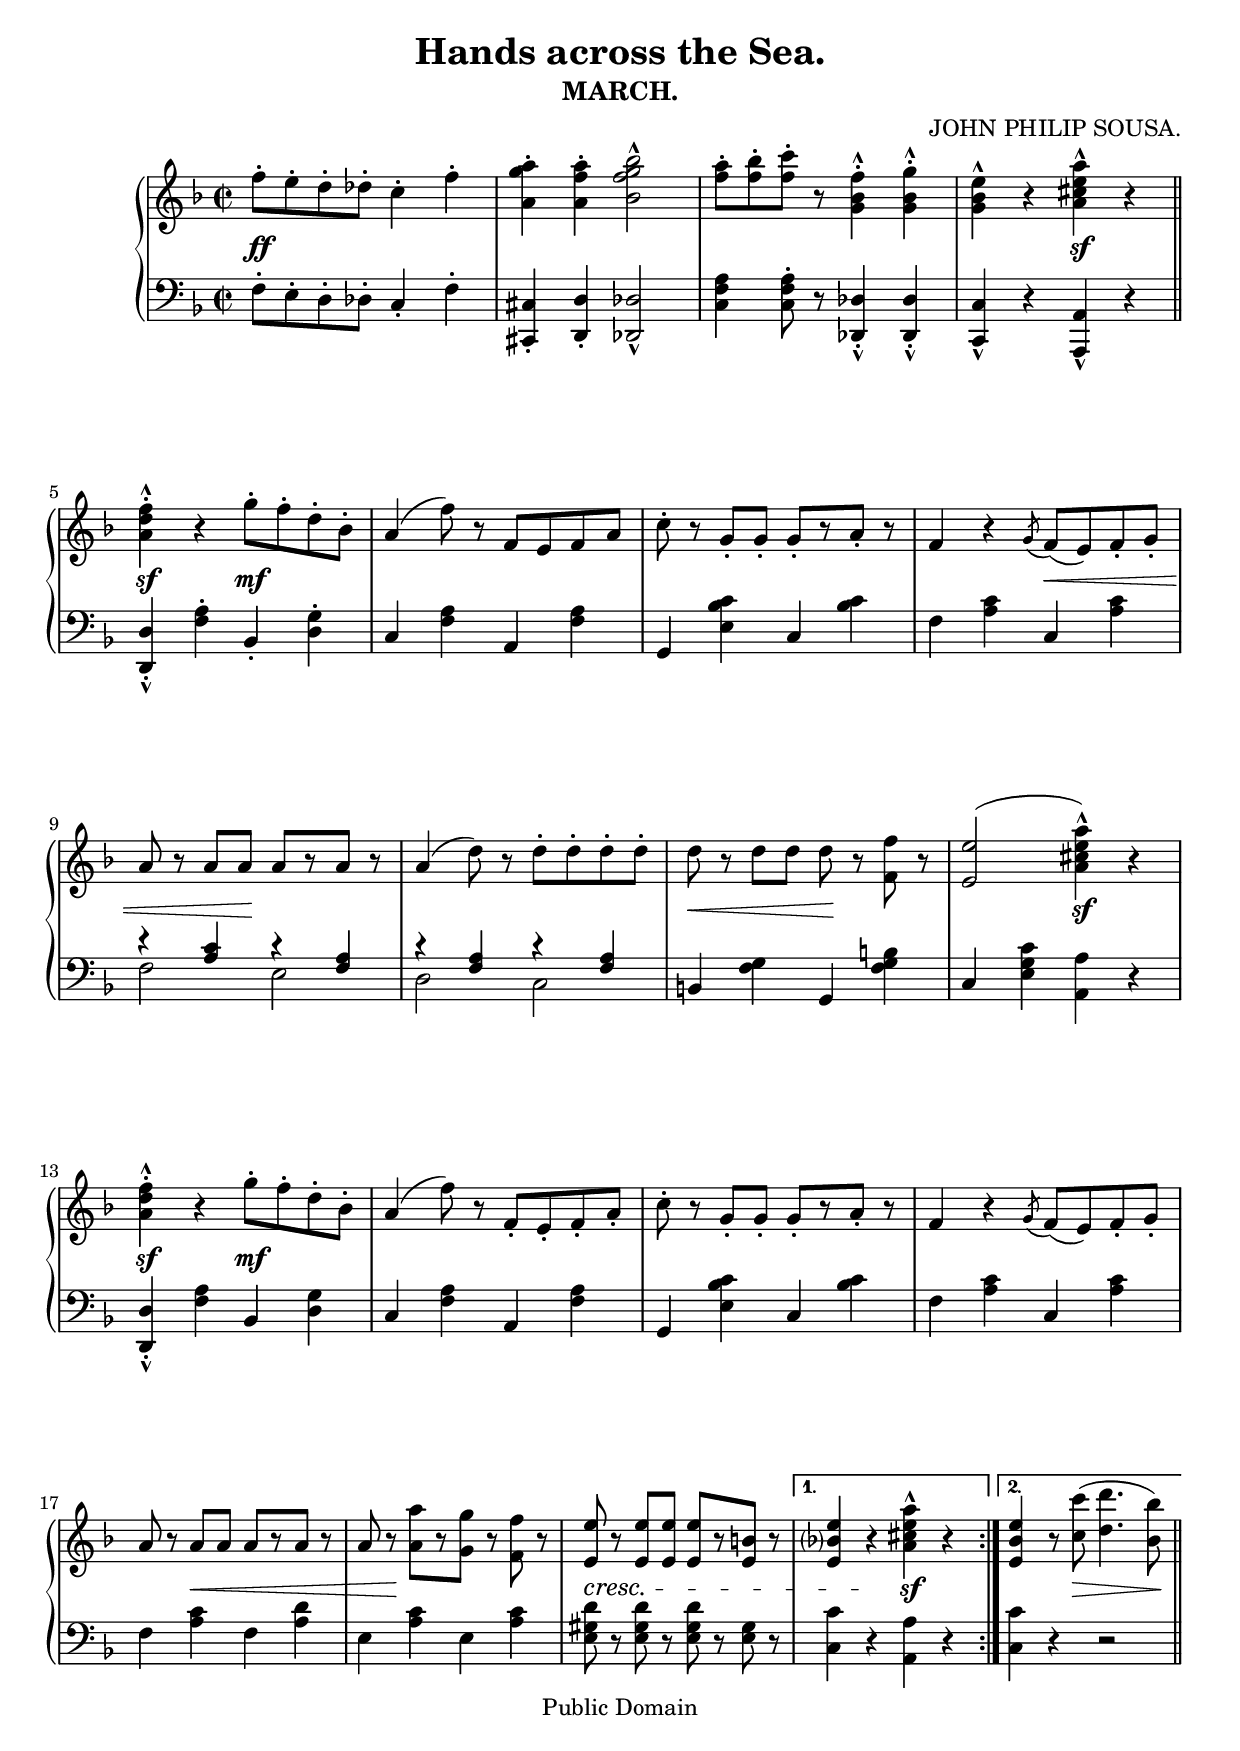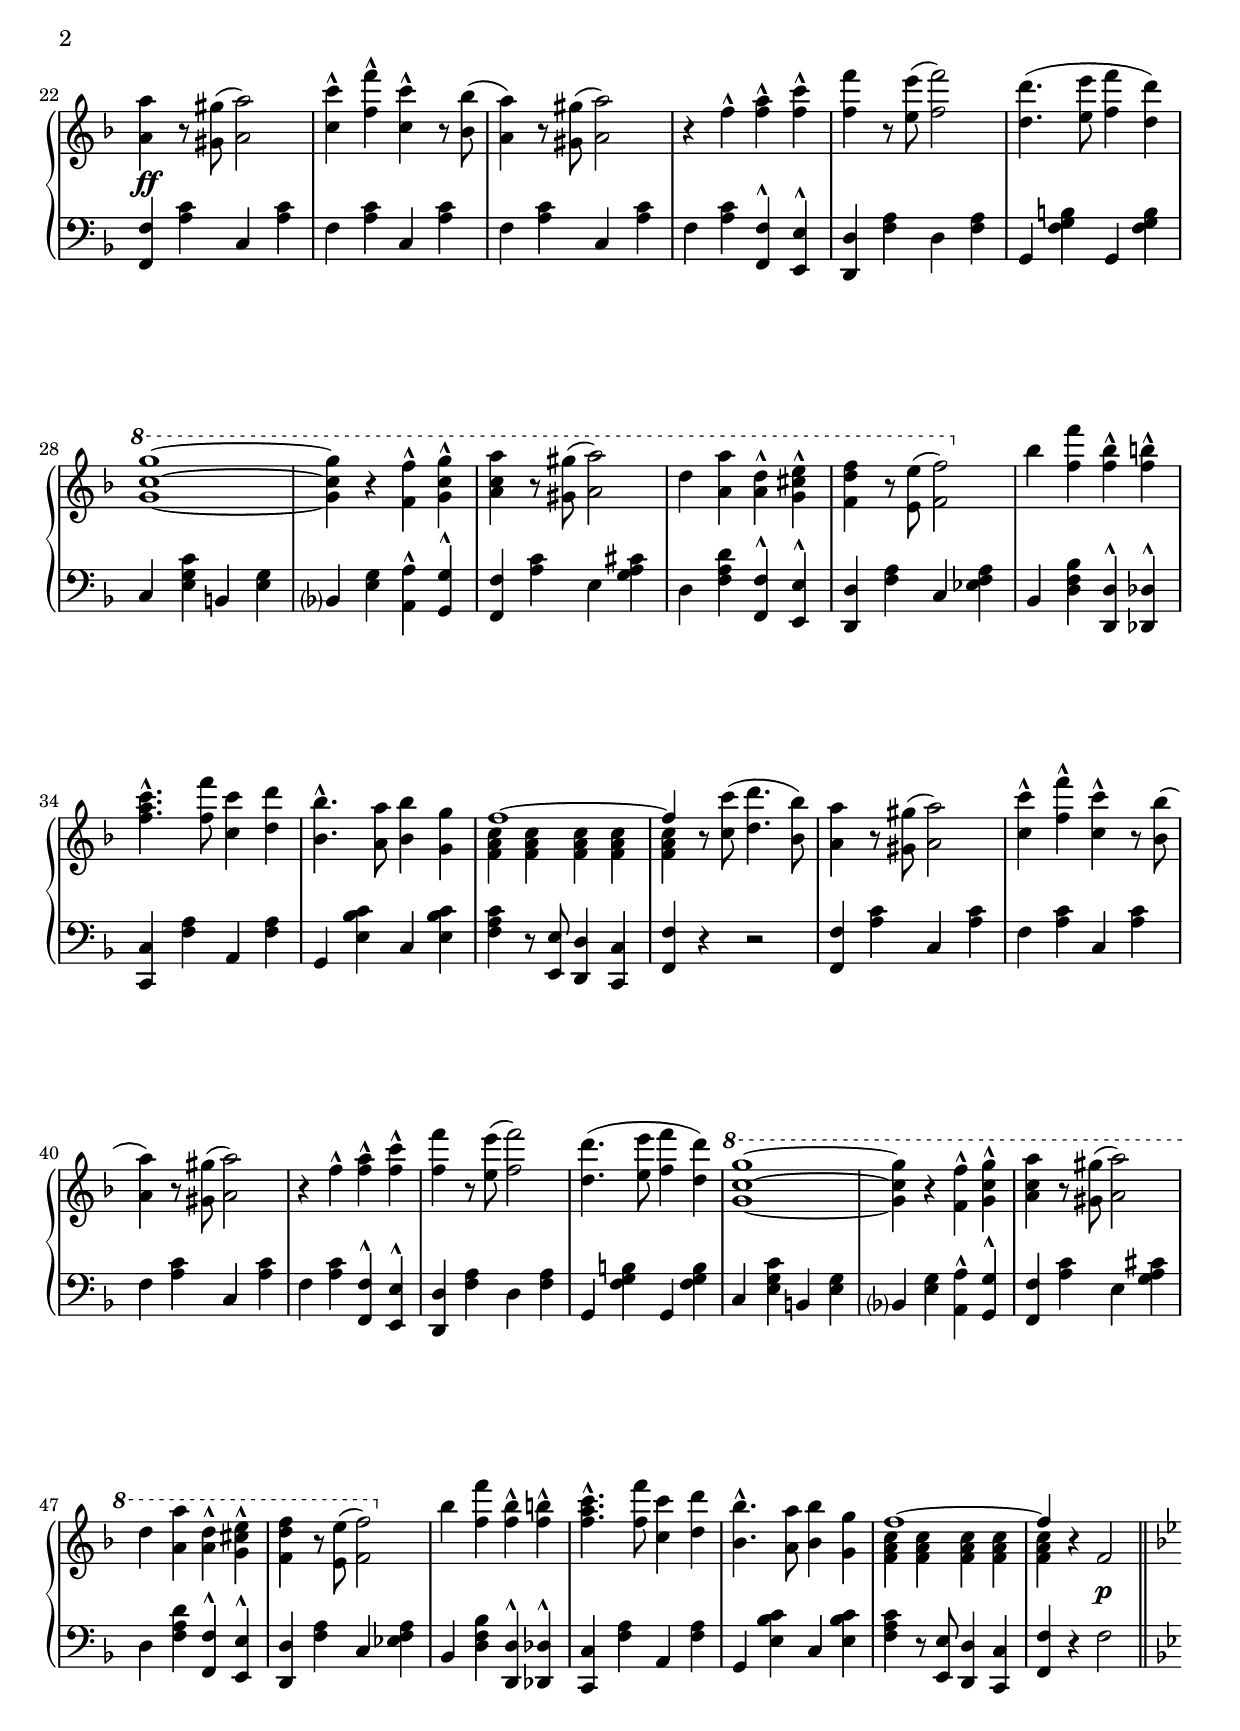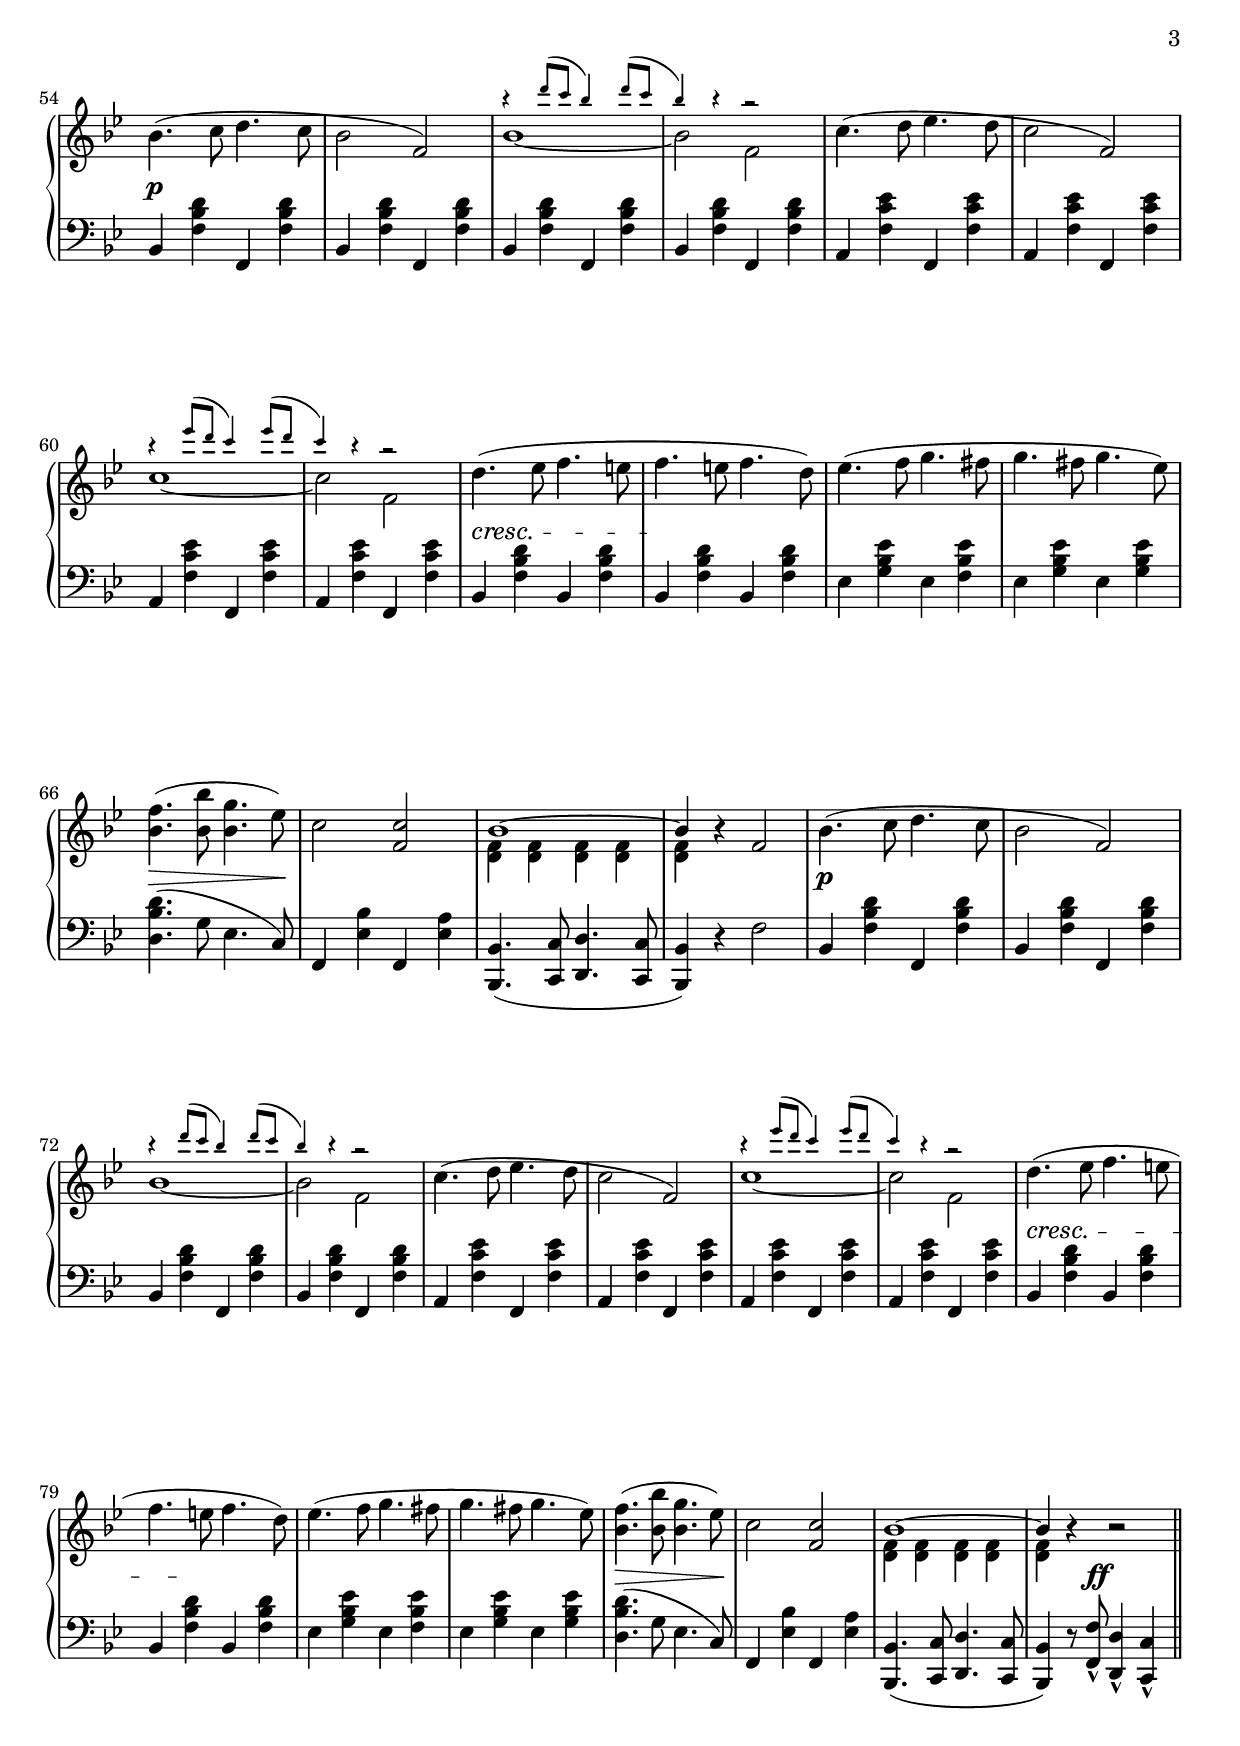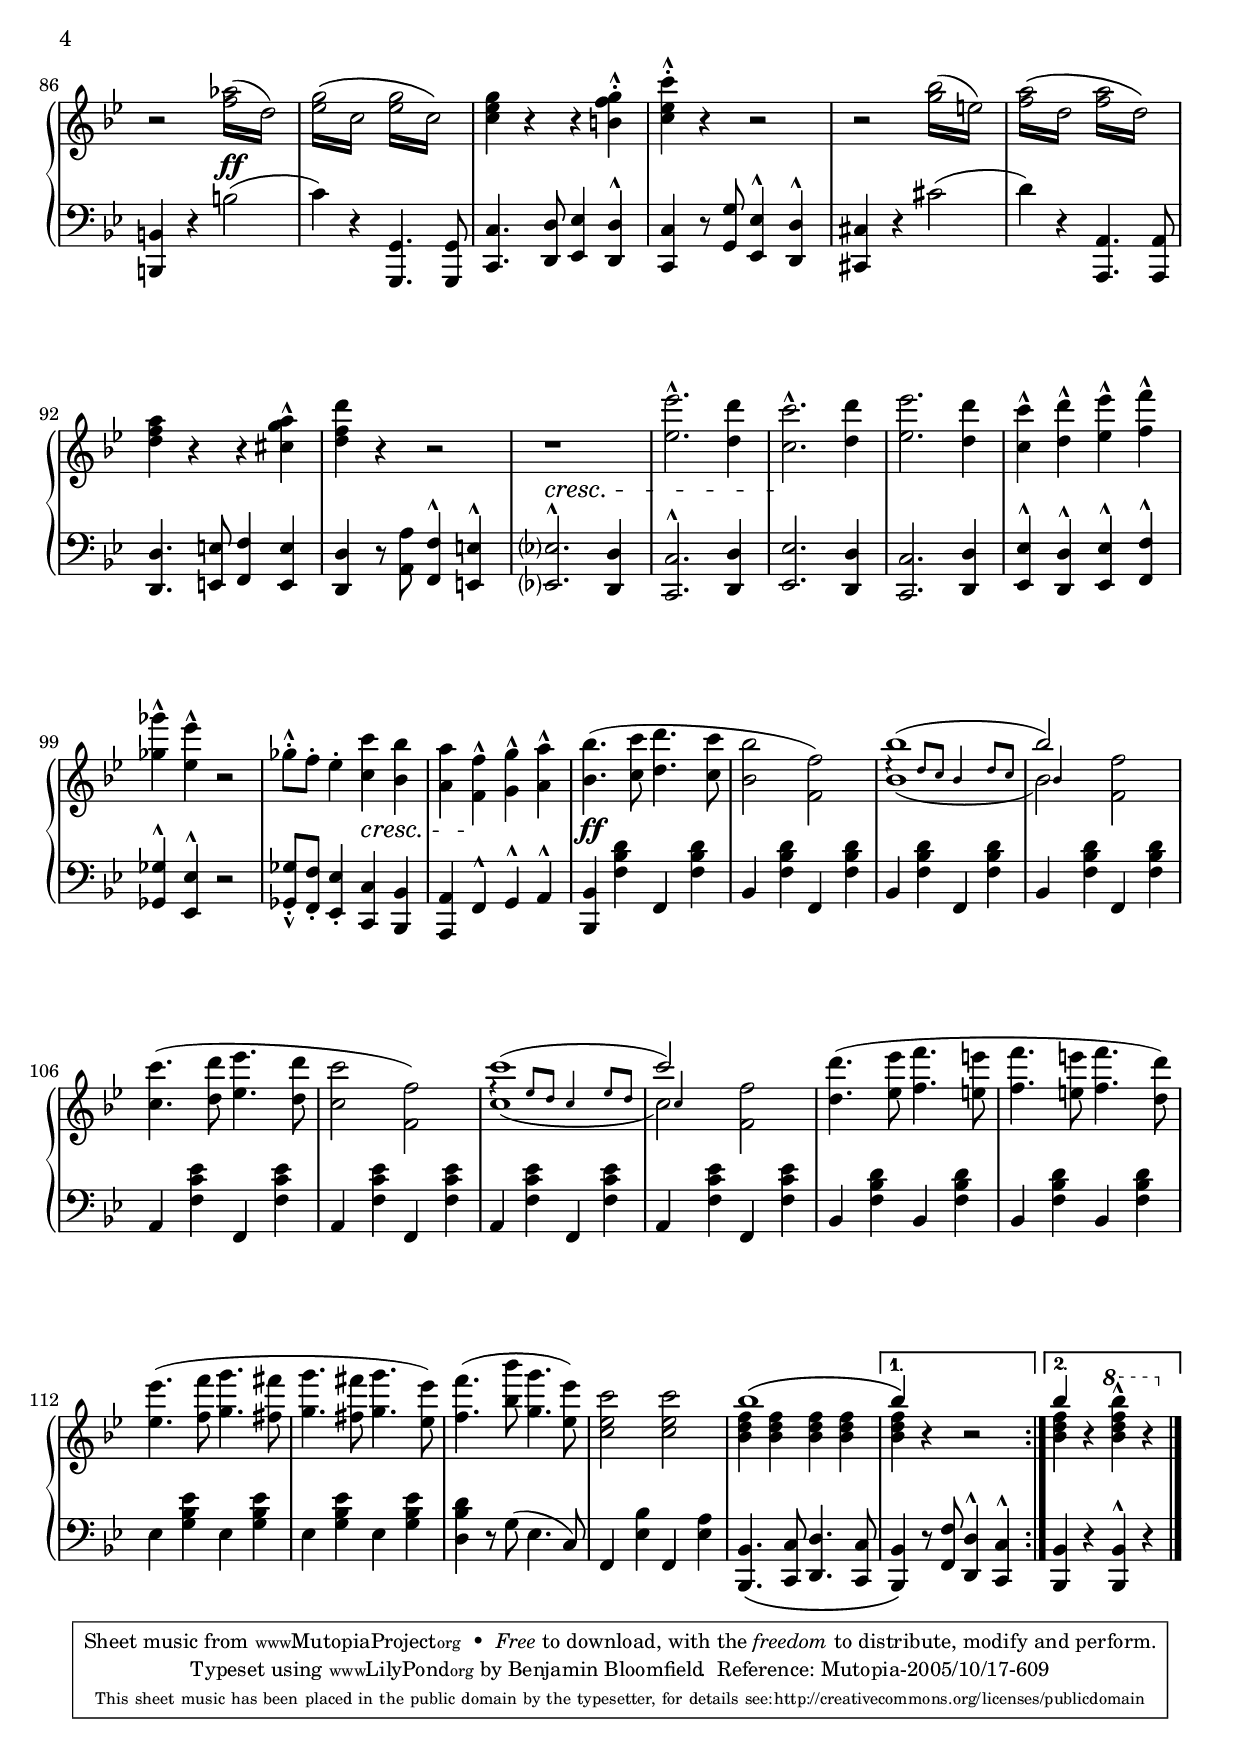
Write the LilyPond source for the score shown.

\version "2.6.0"
\include "english.ly"
\header {
	title="Hands across the Sea."
	subtitle="MARCH."
	composer="JOHN PHILIP SOUSA."

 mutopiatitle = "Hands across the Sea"
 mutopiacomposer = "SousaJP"
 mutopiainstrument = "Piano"
 date = "1899/Mar"
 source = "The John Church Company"
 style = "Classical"
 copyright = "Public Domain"
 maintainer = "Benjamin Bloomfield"
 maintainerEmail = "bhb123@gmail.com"
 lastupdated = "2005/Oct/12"
 
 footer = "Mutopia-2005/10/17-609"
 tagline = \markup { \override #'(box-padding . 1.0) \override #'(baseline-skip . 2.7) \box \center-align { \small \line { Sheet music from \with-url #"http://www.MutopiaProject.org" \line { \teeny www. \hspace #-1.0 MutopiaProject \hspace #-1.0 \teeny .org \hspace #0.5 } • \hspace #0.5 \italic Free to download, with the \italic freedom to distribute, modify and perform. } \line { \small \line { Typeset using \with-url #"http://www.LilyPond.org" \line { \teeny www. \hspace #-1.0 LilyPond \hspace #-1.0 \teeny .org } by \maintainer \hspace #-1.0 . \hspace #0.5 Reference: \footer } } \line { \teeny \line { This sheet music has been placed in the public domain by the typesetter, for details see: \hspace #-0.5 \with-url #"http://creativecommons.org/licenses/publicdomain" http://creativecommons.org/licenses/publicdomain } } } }
}

\paper {
	betweensystempadding = #0
	raggedlastbottom=##f
}

     upper = \relative c'' {
       \clef treble
       \key f \major
       \time 2/2

	f8-.[ e-. d-. df-.] c4-. f-. | <a g a,>-. <a f a,>-. <bf g f bf,>2-^ |
	<f a>8-.[ <f bf>-. <f c'>-.] r <f bf, g>4-.-^ <g bf, g>-.-^ | <e bf g>-^ r <a e cs a>-^ r \bar "||"

	\break

\repeat volta 2
{
	<f d a>4-.-^ r g8-.[ f-. d-. bf-.] | a4^( f'8) r f,[ e f a] | c-. r g-.[ g-.] g-.[ r a-.] r |
	f4 r \acciaccatura g8 f8[_( e) f-. g-.]

	\break

	a8 r a[ a] a[ r a] r | a4^( d8) r d-.[ d-. d-. d-.] | d r d[ d] d r <f f,> r | <e e,>2^( <a e cs a>4^^) r

	\break

	<f d a>-.-^ r g8-.[ f-. d-. bf-.] | a4^( f'8) r f,-.[ e-. f-. a-.] c-. r g-.[ g-.] g-.[ r a-.] r |
	f4 r \acciaccatura g8 f8[_( e) f-. g-.]

	\break

	a8 r a[ a] a[ r a] r | a r <a a'>[ r <g g'>] r <f f'> r | <e e'> r <e e'>[ <e e'>] <e e'>[ r <e b'>] r
}
\alternative
{
	{
		<e bf'? e>4 r <a cs e a>-^ r
	}

	{
		<e bf' e>4 r8 <c' c'>^(  <d d'>4. <bf bf'>8)
	}
}
	\bar "||"
	\break
% begin page 2

	<a' a,>4 r8 <gs gs,>8^( <a a,>2) | <c c,>4-^ <f f,>-^ <c c,>-^ r8 <bf bf,>^( |
	<a a,>4) r8 <gs gs,>8^( <a a,>2) | r4 f4-^ <f a>-^ <f c'>-^ |
	<f f'> r8 <e e'>8^( <f f'>2) | <d d'>4.^( <e e'>8 <f f'>4 <d d'>)

	\break

	#(set-octavation 1)
	<g c g'>1~ | <g c g'>4 r <f f'>-^ <g c g'>-^ | <a c a'> r8 <gs gs'>8^( <a a'>2) |
	d4 <a a'> <a d>-^ <g cs e>-^ | <f d' f> r8 \stemDown <e e'>8^( <f f'>2) | \stemNeutral
	#(set-octavation 0)
	bf4 <f f'> <f bf>-^ <f b>-^

	\break

	<f a c>4.-^ <f f'>8 <c c'>4 <d d'> | <bf bf'>4.-^ <a a'>8 <bf bf'>4 <g g'> |
	<< \stemUp { f'1~ | f4} \\
	 \stemDown { <c a f>4 <c a f> <c a f> <c a f> | <c a f>} >> r8 <c c'>8^( <d d'>4. <bf bf'>8) |
	<a a'>4 r8 <gs gs'>^( <a a'>2) | <c c'>4-^ <f f'>-^ <c c'>-^ r8 <bf bf'>^(

	\break

	<a a'>4) r8 <gs gs'>^( <a a'>2) | r4 f'-^ <f a>-^ <f c'>-^ | <f f'> r8 <e e'>^( <f f'>2) |
	<d d'>4.^( <e e'>8 <f f'>4 <d d'>) |
	#(set-octavation 1)
	<g c g'>1~ | <g c g'>4 r <f f'>-^ <g c g'>-^ | <a c a'> r8 <gs gs'>^( <a a'>2)

	\break

	d4 <a a'> <a d>-^ <g cs e>-^ | <f d' f> r8 \stemDown <e e'>^( <f f'>2) | \stemNeutral
	#(set-octavation 0)
	bf4 <f f'> <f bf>-^ <f b>-^ | <f a c>4.-^ <f f'>8 <c c'>4 <d d'> | <bf bf'>4.-^ <a a'>8 <bf bf'>4 <g g'> |
	<< \stemUp {f'1~ | f4} \\
	 \stemDown {<c a f>4 <c a f> <c a f> <c a f> | <c a f>} >> r4 f,2
	\bar "||"

\pageBreak
% begin page 3

\key bf \major
	bf4.^( c8 d4. c8 | bf2 f) |
	<< \stemUp {\set fontSize = #-4 b'4\rest d8[^( c] bf4) d8[^( c] | bf4) b\rest a2\rest} \\
	 \stemDown {bf,1~ | bf2 f} >> |
	c'4.^( d8 ef4. d8 | c2 f,)

	\break

	<< \stemUp {\set fontSize = #-4 b'4\rest ef8[^( d] c4) ef8[^( d] | c4) b\rest a2\rest} \\
	 \stemDown {c,1~ | c2 f,} >> |
	d'4.^( ef8 f4. e8 | f4. e8 f4. d8) | ef4.^( f8 g4. fs8 | g4. fs8 g4. ef8)

	\break

	<bf f'>4.^( <bf bf'>8 <bf g'>4. ef8) | c2 <c f,> |
	<< \stemUp {bf1~ | bf4} \\
	 \stemDown {<f d>4 <f d> <f d> <f d> | <f d>} >> r4 f2 |
	bf4.^( c8 d4. c8 | bf2 f)

	\break

	<< \stemUp {\set fontSize = #-4 b'4\rest d8[^( c] bf4) d8[^( c] | bf4) b\rest a2\rest} \\
	 \stemDown {bf,1~ | bf2 f} >> |
	c'4.^( d8 ef4. d8 | c2 f,) |
	<< \stemUp {\set fontSize = #-4 b'4\rest ef8[^( d] c4) ef8[^( d] | c4) b\rest a2\rest} \\
	 \stemDown {c,1~ | c2 f,} >> |
	d'4.^( ef8 f4. e8

	\break

	f4. e8 f4. d8) | ef4.^( f8 g4. fs8 | g4. fs8 g4. ef8) | <bf f'>4.^( <bf bf'>8 <bf g'>4. ef8) | c2 <c f,> |
	<< \stemUp {bf1~ | bf4} \\
	 \stemDown {<f d>4 <f d> <f d> <f d> | <f d>} >> r4 r2

	\bar "||"
\pageBreak

% begin page 4

\repeat volta 2
{
	r2 \repeat "tremolo" 4 { <f' af>16^( d16) } |
	\repeat "tremolo" 4 { <ef g>16\( c } \repeat "tremolo" 4 { <ef g>16 c\) } |
	<c ef g>4 r r <b f' g>-.-^ | <c ef c'>-.-^ r r2 | r2 \repeat "tremolo" 4 { <g' bf>16^( e) } |
	\repeat "tremolo" 4 { <f a>16\( d) } \repeat "tremolo" 4 { <f a>16 d\) }

	\break

	<d f a>4 r r <cs g' a>-^ | <d f d'> r r2 | r1 | <ef ef'>2.-^ <d d'>4 | <c c'>2.-^ <d d'>4 | <ef ef'>2. <d d'>4 |
	<c c'>-^ <d d'>-^ <ef ef'>-^ <f f'>-^

	\break

	<gf gf'>-^ <ef ef'>-^ r2 | gf8-.-^[ f-.] ef4-. <c c'> <bf bf'> | <a a'> <f f'>-^ <g g'>-^ <a a'>-^ |
	<bf bf'>4.^( <c c'>8 <d d'>4. <c c'>8 | <bf bf'>2 <f f'>) |
	<< \stemUp { \set fontSize = #-4 e'4\rest d8[ c] bf4 d8[ c] | s64 bf4*15/16 s4} \\
	   \stemUp { bf'1^( | bf2)} \\
	 \stemDown { bf,1_( | bf2)} >> <f f'>2

	\break

	<c' c'>4.^( <d d'>8 <ef ef'>4. <d d'>8 | <c c'>2 <f f,>) |
	<< \stemUp { \set fontSize = #-4 f4\rest ef8[ d] c4 ef8[ d] | s64 c4*15/16 s4} \\
	   \stemUp { c'1^( | c2)} \\
	 \stemDown { c,1_( | c2)} >> <f f,>2 |
	<d d'>4.^( <ef ef'>8 <f f'>4. <e e'>8 | <f f'>4. <e e'>8 <f f'>4. <d d'>8)

	\break

	<ef ef'>4.^( <f f'>8 <g g'>4. <fs fs'>8 | <g g'>4. <fs fs'>8 <g g'>4. <ef ef'>8) |
	<f f'>4.^( <bf bf'>8 <g g'>4. <ef ef'>8) | <c ef c'>2 <c ef c'> |
\phrasingSlurUp
	<< \stemUp {\phrasingSlurUp bf'1\(} \\
	 \stemDown {<f d bf>4 <f d bf> <f d bf> <f d bf>} >>
}
\alternative
{
	{
\phrasingSlurUp
		<< \stemUp {bf4\)} \\
		 \stemDown {<f d bf>4} >> r4 r2
	}

	{
		<< \stemUp {bf4\)} \\
		 \stemDown {<f d bf>4} >> r4 #(set-octavation 1) <bf d f bf>4-^ r
	}
}
	\bar "|."
     }
     
     lower = \relative c {
       \clef bass
       \key f \major
       \time 2/2

	f8-.[ e-. d-. df-.] c4-. f-. | <cs cs,>-. <d d,>-. <df df,>2-^ |
	<c f a>4 <c f a>8-. r <df df,>4-._^ <df df,>-._^ | <c c,>_^ r <a a,>_^ r \bar "||"

	\break

\repeat volta 2
{
	<d d,>4-.-^ <f a>-. bf,-. <d g>-. | c <f a> a, <f' a> | g, <e' bf' c> c <bf' c> | f <a c> c, <a' c>

	\break

	<< \stemUp {d4\rest <a c> c\rest <a f> | c\rest <a f> c\rest <a f>} \\
	 \stemDown {f2 e | d c} >> |
	b4 <f' g> g, <f' g b> | c <e g c> <a a,> r

	\break

	<d, d,>-.-^ <f a> bf, <d g> | c <f a> a, <f' a> | g, <e' bf' c> c <bf' c> | f <a c> c, <a' c>

	\break

	f <a c> f <a d> | e <a c> e <a c> | <e gs d'>8 r <e gs d'> r <e gs d'> r <e gs> r
}
\alternative
{
	{
		<c c'>4 r <a a'> r
	}

	{
		<c c'>4 r r2
	}
}

	\bar "||"
\pageBreak

% begin page 2 (lower)

	<f f,>4 <a c> c, <a' c> | f <a c> c, <a' c> | f <a c> c, <a' c> | f <a c> <f f,>^^ <e e,>^^ |
	<d d,> <f a> d <f a> | g, <f' g b> g, <f' g b>

	\break

	c <e g c> b <e g> bf? <e g> <a a,>^^ <g g,>^^ | <f f,> <a c> e <g a cs> | d <f a d> <f f,>^^ <e e,>^^ |
	<d d,> <f a> c <ef f a> | bf <d f bf> <d d,>^^ <df df,>^^

	\break

	<c c,> <f a> a, <f' a> | g, <e' bf' c> c <e bf' c> | <f a c> r8 <e e,> <d d,>4 <c c,> | <f f,> r r2 |
	<f f,>4 <a c> c, <a' c> | f <a c> c, <a' c>

	\break

	f <a c> c, <a' c> | f <a c> <f f,>^^ <e e,>^^ | <d d,> <f a> d <f a> | g, <f' g b> g, <f' g b> |
	c <e g c> b <e g> | bf? <e g> <a a,>^^ <g g,>^^ | <f f,> <a c> e <g a cs>

	\break

	d <f a d> <f f,>^^ <e e,>^^ | <d d,> <f a> c <ef f a> | bf <d f bf> <d d,>^^ <df df,>^^ |
	<c c,> <f a> a, <f' a> | g, <e' bf' c> c <e bf' c> | <f a c> r8 <e e,> <d d,>4 <c c,> | <f f,> r f2
	\bar "||"

\pageBreak

% begin page 3 (lower)

\key bf \major
	bf,4 <f' bf d> f, <f' bf d> | bf, <f' bf d> f, <f' bf d> | bf, <f' bf d> f, <f' bf d> | bf, <f' bf d> f, <f' bf d> |
	a, <f' c' ef> f, <f' c' ef> | a, <f' c' ef> f, <f' c' ef>

	\break

	a, <f' c' ef> f, <f' c' ef> | a, <f' c' ef> f, <f' c' ef> | bf, <f' bf d> bf, <f' bf d> |
	bf, <f' bf d> bf, <f' bf d> | ef <g bf ef> ef <f bf ef> | ef <g bf ef> ef <g bf ef>

	\break

	<d bf' d>4.^( g8 ef4. c8) | f,4 <ef' bf'> f, <ef' a> | <bf bf,>4._( <c c,>8 <d d,>4. <c c,>8 | <bf bf,>4) r f'2 |
	bf,4 <f' bf d> f, <f' bf d> | bf, <f' bf d> f, <f' bf d>

	\break

	bf, <f' bf d> f, <f' bf d> | bf, <f' bf d> f, <f' bf d> | a, <f' c' ef> f, <f' c' ef> | a, <f' c' ef> f, <f' c' ef> |
	a, <f' c' ef> f, <f' c' ef> | a, <f' c' ef> f, <f' c' ef> | bf, <f' bf d> bf, <f' bf d>

	\break

	bf, <f' bf d> bf, <f' bf d> | ef <g bf ef> ef <f bf ef> | ef <g bf ef> ef <g bf ef> |
	<d bf' d>4.^( g8 ef4. c8) | f,4 <ef' bf'> f, <ef' a> | <bf bf,>4._( <c c,>8 <d d,>4. <c c,>8 |
	<bf bf,>4) r8 <f f'>_^ <d d'>4_^ <c c'>_^

	\bar "||"
\pageBreak

% begin page 4

\repeat volta 2
{
	<b b'>4 r b''2^( | c4) r <g, g,>4. <g g,>8 | <c c,>4. <d d,>8 <ef ef,>4 <d d,>^^ |
	<c c,> r8 <g g'> <ef ef'>4^^ <d d'>^^ | <cs cs'> r cs''2^( d4) r <a, a,>4. <a a,>8

	\break

	<d d,>4. <e e,>8 <f f,>4 <e e,> | <d d,> r8 <a a'> <f f'>4^^ <e e'>^^ | <ef? ef'?>2.^^ <d d'>4 |
	<c c'>2.^^ <d d'>4 | <ef ef'>2. <d d'>4 | <c c'>2. <d d'>4 | <ef ef'>^^ <d d'>^^ <ef ef'>^^ <f f'>^^

	\break

	<gf gf'>^^ <ef ef'>^^ r2 | <gf gf'>8-.-^[ <f f'>-.] <ef ef'>4-. <c c'> <bf bf'> | <a a'> f'^^ g^^ a^^ |
	<bf bf,> <f' bf d> f, <f' bf d> | bf, <f' bf d> f, <f' bf d> | bf, <f' bf d> f, <f' bf d> |
	bf, <f' bf d> f, <f' bf d>

	\break

	a, <f' c' ef> f, <f' c' ef> | a, <f' c' ef> f, <f' c' ef> | a, <f' c' ef> f, <f' c' ef> |
	a, <f' c' ef> f, <f' c' ef> | bf, <f' bf d> bf, <f' bf d> | bf, <f' bf d> bf, <f' bf d>

	\break

	ef <g bf ef> ef <g bf ef> | ef <g bf ef> ef <g bf ef> | <d bf' d> r8 g^( ef4. c8) |
	f,4 <ef' bf'> f, <ef' a> | \phrasingSlurDown <bf bf,>4.\( <c c,>8 <d d,>4. <c c,>8
}
\alternative
{
	{
		<bf bf,>4\) r8 <f f'> <d d'>4^^ <c c'>^^
	}

	{
		<bf bf'>4 r <bf bf'>^^ r
	}
}
	\bar "|."
     }
     
     dynamics = {
	s1*3\ff | s2 s2\sf

	s2\sf s2\mf | s1*2 | s2 s2\<

	s4. s8\! s2 | s1 | s2\< s2\! | s2 s2\sf

	s2\sf s2\mf | s1*3

	s4 s2.\< | s8 s8\! s2. | 
	\once \override DynamicLineSpanner #'direction = #'-1
	\once \override DynamicLineSpanner #'minimum-space = #'0
	\setTextCresc s1\< | s4 s4\! s2\sf | s4. s2\> s8\!

% begin page 2

	s1*6\ff

	s1*6

	s1*6

	s1*7

	s1*6 | s2 s2\p

% begin page 3

	s1*6\p

	s1*2 | s1\< s1\! | s1*2

	s2.\> s8 s8\! | s1*3 | s1*2\p

	s1*6 | s1\<

	s4 s2.\! | s1*2 | s2.\> s8 s8\! | s1*2 | s4. s4.\ff s4

% begin page 4

	s2 s2\ff | s1*5

	s1*2 | s1*2\< | s1\! | s1*2

	s1 | s2 | s2.\< s2.\! | s16 s1*15/16\ff | s1*3

	s1*6

	s1*7
     }
     
     pedal = {
     }
     
     \score {
       \context PianoStaff <<
         \context Staff=upper \upper
         \context Dynamics=dynamics \dynamics
         \context Staff=lower <<
           \clef bass
           \lower
         >>
         \context Dynamics=pedal \pedal
       >>
       \layout {
         \context {
           \type "Engraver_group_engraver"
           \name Dynamics
           \alias Voice % So that \cresc works, for example.
           \consists "Output_property_engraver"
     
           minimumVerticalExtent = #'(-1 . 1)
           pedalSustainStrings = #'("Ped." "*Ped." "*")
           pedalUnaCordaStrings = #'("una corda" "" "tre corde")
     
           \consists "Piano_pedal_engraver"
           \consists "Script_engraver"
           \consists "Dynamic_engraver"
           \consists "Text_engraver"
     
           \override TextScript #'font-size = #2
           \override TextScript #'font-shape = #'italic
           \override DynamicText #'extra-offset = #'(0 . 2.5)
           \override Hairpin #'extra-offset = #'(0 . 2.5)
     
           \consists "Skip_event_swallow_translator"
     
           \consists "Axis_group_engraver"
         }
         \context {
           \PianoStaff
           \accepts Dynamics
           \override VerticalAlignment #'forced-distance = #6
         }
       }
     }
     \score {
       \context PianoStaff <<
         \context Staff=upper << \upper \dynamics >>
         \context Staff=lower << \lower \dynamics >>
         \context Dynamics=pedal \pedal
       >>
       \midi { \tempo 4=200
         \context {
           \type "Performer_group_performer"
           \name Dynamics
           \consists "Piano_pedal_performer"
         }
         \context {
           \PianoStaff
           \accepts Dynamics
         }
       }
     }